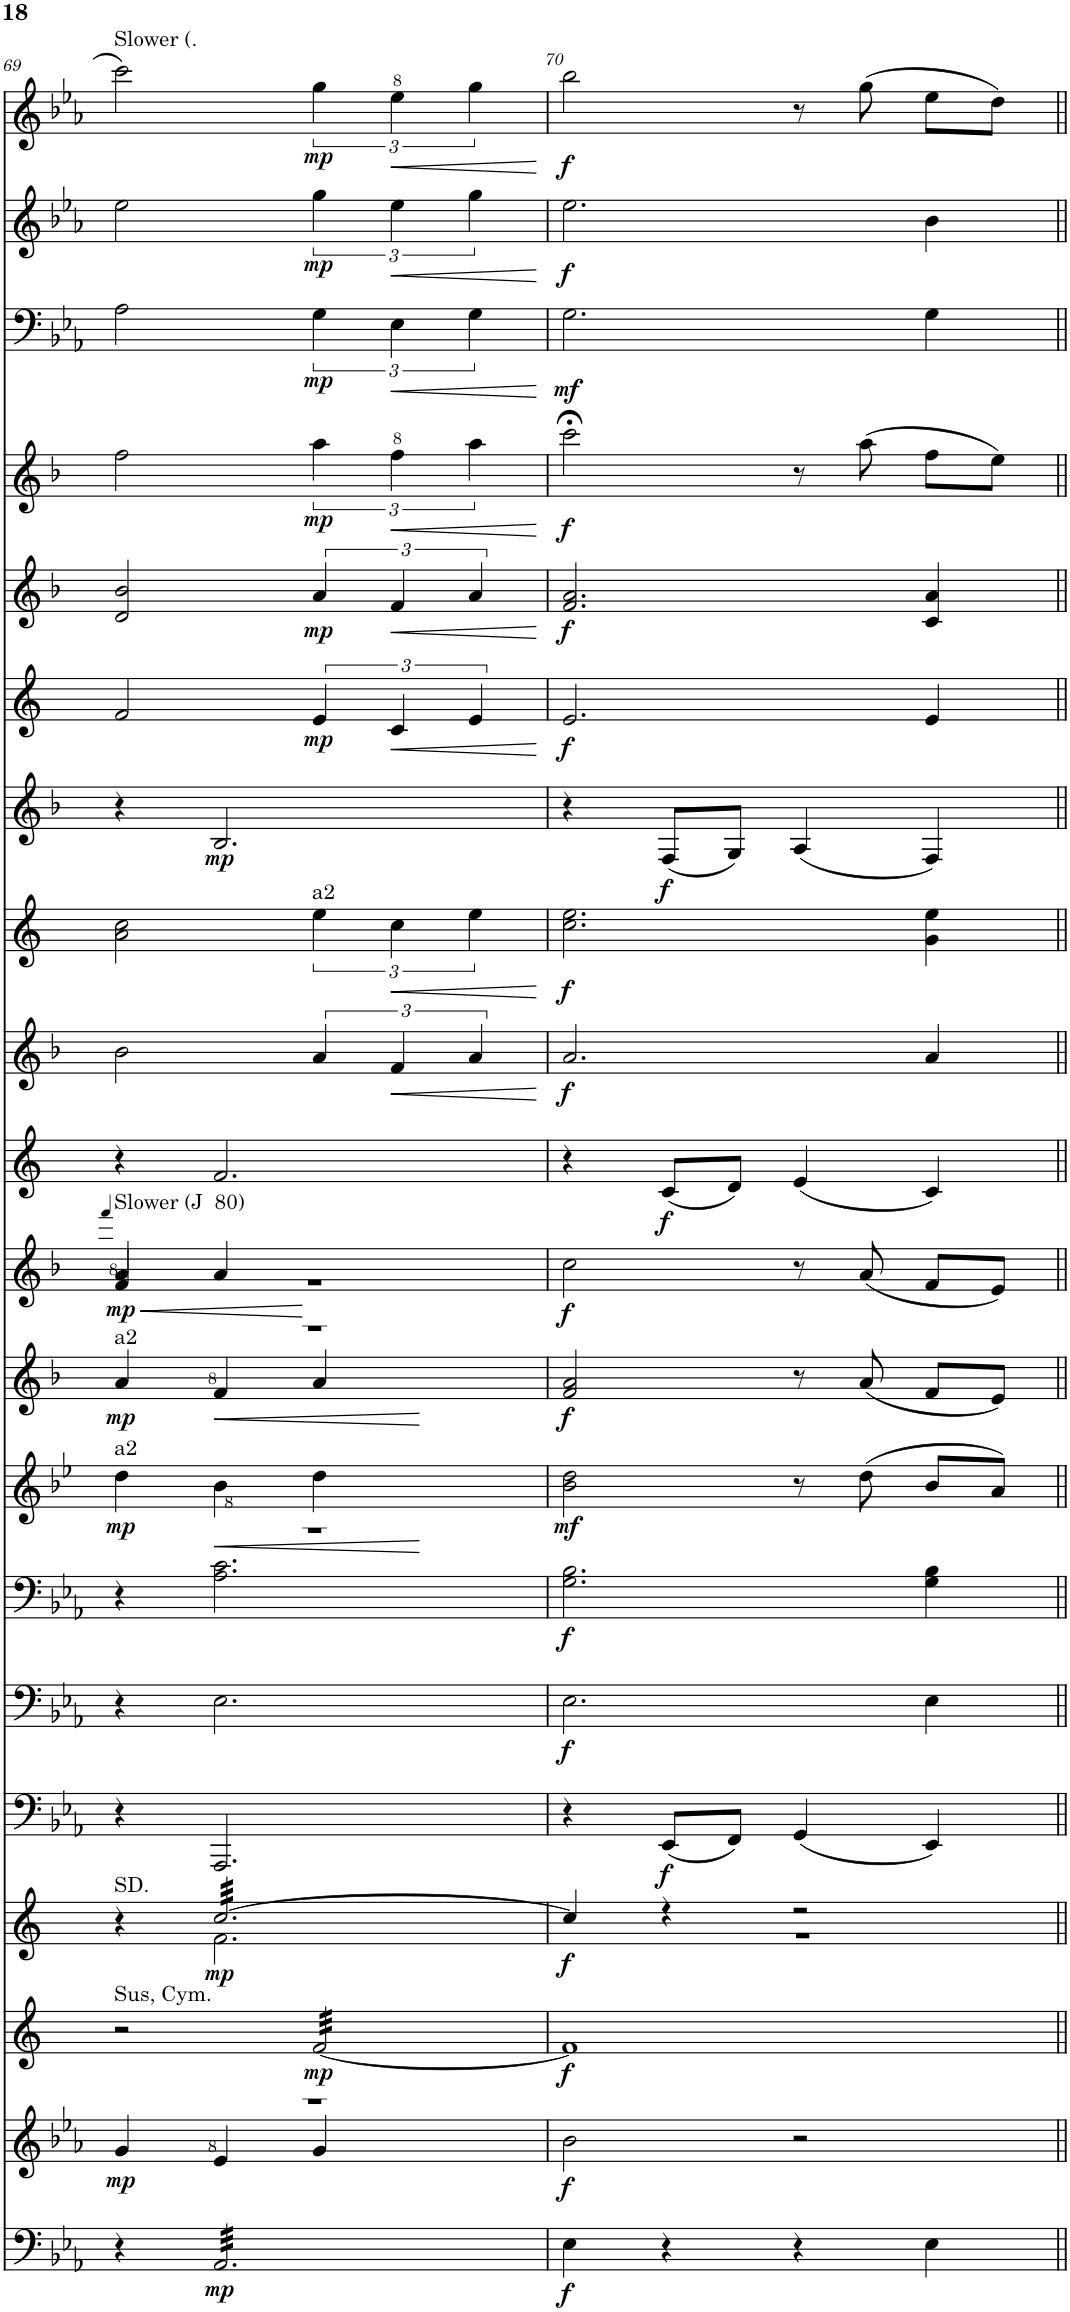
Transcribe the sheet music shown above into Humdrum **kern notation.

**kern	**dynam	**kern	**dynam	**kern	**dynam	**kern	**dynam	**kern	**dynam	**kern	**dynam	**kern	**dynam	**kern	**dynam	**kern	**dynam	**kern	**dynam	**kern	**dynam	**kern	**dynam	**kern	**dynam	**kern	**dynam	**kern	**dynam	**kern	**dynam	**kern	**dynam	**kern	**dynam	**kern	**dynam	**kern	**dynam
*part20	*part20	*part19	*part19	*part18	*part18	*part17	*part17	*part16	*part16	*part15	*part15	*part14	*part14	*part13	*part13	*part12	*part12	*part11	*part11	*part10	*part10	*part9	*part9	*part8	*part8	*part7	*part7	*part6	*part6	*part5	*part5	*part4	*part4	*part3	*part3	*part2	*part2	*part1	*part1
*staff20	*staff20	*staff19	*staff19	*staff18	*staff18	*staff17	*staff17	*staff16	*staff16	*staff15	*staff15	*staff14	*staff14	*staff13	*staff13	*staff12	*staff12	*staff11	*staff11	*staff10	*staff10	*staff9	*staff9	*staff8	*staff8	*staff7	*staff7	*staff6	*staff6	*staff5	*staff5	*staff4	*staff4	*staff3	*staff3	*staff2	*staff2	*staff1	*staff1
*I"part 19	*	*I"part 18	*	*I"part 17	*	*I"part 16	*	*I"part 15	*	*I"part 14	*	*I"part 13	*	*I"part 12	*	*I"part 11	*	*I"part 10	*	*I"part 9	*	*I"part 8	*	*I"part 7	*	*I"part 6	*	*I"part 5	*	*I"part 4	*	*I"part 3	*	*I"part 2	*	*I"part 1	*	*I"part 0	*
!!LO:PB:g=z
*clefF4	*	*clefG2	*	*clefX	*	*clefX	*	*clefF4	*	*clefF4	*	*clefF4	*	*clefG2	*	*clefG2	*	*clefG2	*	*clefG2	*	*clefG2	*	*clefG2	*	*clefG2	*	*clefG2	*	*clefG2	*	*clefG2	*	*clefF4	*	*clefG2	*	*clefG2	*
*	*	*	*	*Trd-2c-3	*	*Trd-2c-3	*	*	*	*	*	*	*	*Trd-3c-5	*	*Trd1c2	*	*Trd1c2	*	*Trd-2c-3	*	*Trd1c2	*	*Trd-2c-3	*	*Trd1c2	*	*Trd-2c-3	*	*Trd1c2	*	*Trd1c2	*	*	*	*	*	*	*
*k[b-e-a-]	*	*k[b-e-a-]	*	*k[]	*	*k[]	*	*k[b-e-a-]	*	*k[b-e-a-]	*	*k[b-e-a-]	*	*k[b-e-]	*	*k[b-]	*	*k[b-]	*	*k[]	*	*k[b-]	*	*k[]	*	*k[b-]	*	*k[]	*	*k[b-]	*	*k[b-]	*	*k[b-e-a-]	*	*k[b-e-a-]	*	*k[b-e-a-]	*
*M4/4	*	*M4/4	*	*M4/4	*	*M4/4	*	*M4/4	*	*M4/4	*	*M4/4	*	*M4/4	*	*M4/4	*	*M4/4	*	*M4/4	*	*M4/4	*	*M4/4	*	*M4/4	*	*M4/4	*	*M4/4	*	*M4/4	*	*M4/4	*	*M4/4	*	*M4/4	*
=69	=69	=69	=69	=69	=69	=69	=69	=69	=69	=69	=69	=69	=69	=69	=69	=69	=69	=69	=69	=69	=69	=69	=69	=69	=69	=69	=69	=69	=69	=69	=69	=69	=69	=69	=69	=69	=69	=69	=69
.	.	.	.	.	.	.	.	.	.	.	.	.	.	.	.	.	.	4qfff/	.	.	.	.	.	.	.	.	.	.	.	.	.	.	.	.	.	.	.	.	.
*	*	*^	*	*	*	*^	*	*	*	*	*	*	*	*^	*	*^	*	*^	*	*	*	*	*	*	*	*	*	*	*	*	*	*	*	*	*	*	*	*	*
*	*	*	*	*	*	*	*	*	*	*	*	*	*	*	*	*	*	*	*	*	*	*	*^	*	*	*	*	*	*	*	*	*	*	*	*	*	*	*	*	*	*	*	*	*
!	!	!	!	!	!	!	!	!	!	!	!	!	!	!	!	!	!	!	!	!	!	!	!	!	!	!	!	!	!	!	!	!	!	!	!	!	!	!	!	!	!	!	!	!LO:TX:a:t=Slower (.	!
!	!	!	!	!	!	!	!	!	!	!	!	!	!	!	!	!	!	!	!	!	!	!LO:TX:a:t=Slower (J  80)	!	!	!	!	!	!	!	!	!	!	!	!	!	!	!	!	!	!	!	!	!	!	!
!	!	!	!	!	!	!	!	!	!	!	!	!	!	!	!	!	!	!	!LO:TX:a:t=a2	!	!	!	!	!	!	!	!	!	!	!	!	!	!	!	!	!	!	!	!	!	!	!	!	!	!
!	!	!	!	!	!	!	!	!	!	!	!	!	!	!	!	!LO:TX:a:t=a2	!	!	!	!	!	!	!	!	!	!	!	!	!	!	!	!	!	!	!	!	!	!	!	!	!	!	!	!	!
!	!	!	!	!	!	!	!LO:TX:a:t=SD.	!	!	!	!	!	!	!	!	!	!	!	!	!	!	!	!	!	!	!	!	!	!	!	!	!	!	!	!	!	!	!	!	!	!	!	!	!	!
!	!	!	!	!	!LO:TX:a:t=Sus, Cym.	!	!	!	!	!	!	!	!	!	!	!	!	!	!	!	!	!	!	!	!	!	!	!	!	!	!	!	!	!	!	!	!	!	!	!	!	!	!	!	!
!	!	!	!	!LO:DY:b	!	!	!	!	!	!	!	!	!	!	!	!	!	!LO:DY:b	!	!	!LO:DY:b	!	!	!	!LO:DY:b	!	!	!	!	!	!	!	!	!	!	!	!	!	!	!	!	!	!	!	!
4r	.	1r	4g/	mp	2r	.	4r	4ryy	.	4r	.	4r	.	4r	.	4dd\	1r	mp	1r	4a/	mp	4f/	1r	4a/	mp	4r	.	2b-\	.	2a\ 2cc\	.	4r	.	2f/	.	2d/ 2b-/	.	2ff\	.	2A-\	.	2ee-\	.	2ccc\	.
!	!LO:DY:b	!	!	!	!	!	!	!	!LO:DY:b	!	!	!	!	!	!	!	!	!	!	!	!	!	!	!	!	!	!	!	!	!	!	!	!LO:DY:b	!	!	!	!	!	!	!	!	!	!	!	!
*tremolo	*	*	*	*	*	*	*	*	*	*	*	*	*	*	*	*	*	*	*	*	*	*	*	*	*	*	*	*	*	*	*	*	*	*	*	*	*	*	*	*	*	*	*	*	*
*	*	*	*	*	*	*	*tremolo	*	*	*	*	*	*	*	*	*	*	*	*	*	*	*	*	*	*	*	*	*	*	*	*	*	*	*	*	*	*	*	*	*	*	*	*	*	*
32AA-/LLL	mp	.	4e-/	.	.	.	[32cc/LLL	2.f\	mp	2.AAA-/	.	2.E-\	.	2.A-\ 2.c\	.	4b-\	.	.	.	4f/	.	2.ryy	.	4a/	.	2.f/	.	.	.	.	.	2.B-/	mp	.	.	.	.	.	.	.	.	.	.	.	.
32AA-/	.	.	.	.	.	.	32cc/	.	.	.	.	.	.	.	.	.	.	.	.	.	.	.	.	.	.	.	.	.	.	.	.	.	.	.	.	.	.	.	.	.	.	.	.	.	.
32AA-/	.	.	.	.	.	.	32cc/	.	.	.	.	.	.	.	.	.	.	.	.	.	.	.	.	.	.	.	.	.	.	.	.	.	.	.	.	.	.	.	.	.	.	.	.	.	.
32AA-/	.	.	.	.	.	.	32cc/	.	.	.	.	.	.	.	.	.	.	.	.	.	.	.	.	.	.	.	.	.	.	.	.	.	.	.	.	.	.	.	.	.	.	.	.	.	.
32AA-/	.	.	.	.	.	.	32cc/	.	.	.	.	.	.	.	.	.	.	.	.	.	.	.	.	.	.	.	.	.	.	.	.	.	.	.	.	.	.	.	.	.	.	.	.	.	.
32AA-/	.	.	.	.	.	.	32cc/	.	.	.	.	.	.	.	.	.	.	.	.	.	.	.	.	.	.	.	.	.	.	.	.	.	.	.	.	.	.	.	.	.	.	.	.	.	.
32AA-/	.	.	.	.	.	.	32cc/	.	.	.	.	.	.	.	.	.	.	.	.	.	.	.	.	.	.	.	.	.	.	.	.	.	.	.	.	.	.	.	.	.	.	.	.	.	.
32AA-/	.	.	.	.	.	.	32cc/	.	.	.	.	.	.	.	.	.	.	.	.	.	.	.	.	.	.	.	.	.	.	.	.	.	.	.	.	.	.	.	.	.	.	.	.	.	.
!	!	!	!	!	!	!	!	!	!	!	!	!	!	!	!	!	!	!	!	!	!	!	!	!	!	!	!	!	!	!LO:TX:a:t=a2	!	!	!	!	!	!	!	!	!	!	!	!	!	!	!
!	!	!	!	!	!	!LO:DY:b	!	!	!	!	!	!	!	!	!	!	!	!	!	!	!	!	!	!	!	!	!	!	!	!	!	!	!	!	!LO:DY:b	!	!LO:DY:b	!	!LO:DY:b	!	!LO:DY:b	!	!LO:DY:b	!	!LO:DY:b
*	*	*	*	*	*tremolo	*	*	*	*	*	*	*	*	*	*	*	*	*	*	*	*	*	*	*	*	*	*	*	*	*	*	*	*	*	*	*	*	*	*	*	*	*	*	*	*
32AA-/	.	.	4g/	.	[32f/LLL	mp	32cc/	.	.	.	.	.	.	.	.	4dd\	.	.	.	4a/	.	.	.	2ryy	.	.	.	6a/	.	6ee\	.	.	.	6e/	mp	6a/	mp	6aa\	mp	6G\	mp	6gg\	mp	6gg\	mp
32AA-/	.	.	.	.	32f/	.	32cc/	.	.	.	.	.	.	.	.	.	.	.	.	.	.	.	.	.	.	.	.	.	.	.	.	.	.	.	.	.	.	.	.	.	.	.	.	.	.
32AA-/	.	.	.	.	32f/	.	32cc/	.	.	.	.	.	.	.	.	.	.	.	.	.	.	.	.	.	.	.	.	.	.	.	.	.	.	.	.	.	.	.	.	.	.	.	.	.	.
32AA-/	.	.	.	.	32f/	.	32cc/	.	.	.	.	.	.	.	.	.	.	.	.	.	.	.	.	.	.	.	.	.	.	.	.	.	.	.	.	.	.	.	.	.	.	.	.	.	.
32AA-/	.	.	.	.	32f/	.	32cc/	.	.	.	.	.	.	.	.	.	.	.	.	.	.	.	.	.	.	.	.	.	.	.	.	.	.	.	.	.	.	.	.	.	.	.	.	.	.
32AA-/	.	.	.	.	32f/	.	32cc/	.	.	.	.	.	.	.	.	.	.	.	.	.	.	.	.	.	.	.	.	.	.	.	.	.	.	.	.	.	.	.	.	.	.	.	.	.	.
!	!	!	!	!	!	!	!	!	!	!	!	!	!	!	!	!	!	!	!	!	!	!	!	!	!	!	!	!	!LO:HP:b	!	!LO:HP:b	!	!	!	!LO:HP:b	!	!LO:HP:b	!	!LO:HP:b	!	!LO:HP:b	!	!LO:HP:b	!	!LO:HP:b
.	.	.	.	.	.	.	.	.	.	.	.	.	.	.	.	.	.	.	.	.	.	.	.	.	.	.	.	6f/	<	6cc\	<	.	.	6c/	<	6f/	<	6ff\	<	6E-\	<	6ee-\	<	6ee-\	<
32AA-/	.	.	.	.	32f/	.	32cc/	.	.	.	.	.	.	.	.	.	.	.	.	.	.	.	.	.	.	.	.	.	.	.	.	.	.	.	.	.	.	.	.	.	.	.	.	.	.
32AA-/	.	.	.	.	32f/	.	32cc/	.	.	.	.	.	.	.	.	.	.	.	.	.	.	.	.	.	.	.	.	.	.	.	.	.	.	.	.	.	.	.	.	.	.	.	.	.	.
32AA-/	.	.	4ryy	.	32f/	.	32cc/	.	.	.	.	.	.	.	.	4ryy	.	.	.	4ryy	.	.	.	.	.	.	.	.	.	.	.	.	.	.	.	.	.	.	.	.	.	.	.	.	.
32AA-/	.	.	.	.	32f/	.	32cc/	.	.	.	.	.	.	.	.	.	.	.	.	.	.	.	.	.	.	.	.	.	.	.	.	.	.	.	.	.	.	.	.	.	.	.	.	.	.
32AA-/	.	.	.	.	32f/	.	32cc/	.	.	.	.	.	.	.	.	.	.	.	.	.	.	.	.	.	.	.	.	.	.	.	.	.	.	.	.	.	.	.	.	.	.	.	.	.	.
.	.	.	.	.	.	.	.	.	.	.	.	.	.	.	.	.	.	.	.	.	.	.	.	.	.	.	.	6a/	.	6ee\	.	.	.	6e/	.	6a/	.	6aa\	.	6G\	.	6gg\	.	6gg\	.
32AA-/	.	.	.	.	32f/	.	32cc/	.	.	.	.	.	.	.	.	.	.	.	.	.	.	.	.	.	.	.	.	.	.	.	.	.	.	.	.	.	.	.	.	.	.	.	.	.	.
32AA-/	.	.	.	.	32f/	.	32cc/	.	.	.	.	.	.	.	.	.	.	.	.	.	.	.	.	.	.	.	.	.	.	.	.	.	.	.	.	.	.	.	.	.	.	.	.	.	.
32AA-/	.	.	.	.	32f/	.	32cc/	.	.	.	.	.	.	.	.	.	.	.	.	.	.	.	.	.	.	.	.	.	.	.	.	.	.	.	.	.	.	.	.	.	.	.	.	.	.
32AA-/	.	.	.	.	32f/	.	32cc/	.	.	.	.	.	.	.	.	.	.	.	.	.	.	.	.	.	.	.	.	.	.	.	.	.	.	.	.	.	.	.	.	.	.	.	.	.	.
32AA-/JJJ	.	.	.	.	32f/JJJ	.	32cc/JJJ	.	.	.	.	.	.	.	.	.	.	.	.	.	.	.	.	.	.	.	.	.	.	.	.	.	.	.	.	.	.	.	.	.	.	.	.	.	.
*	*	*	*	*	*	*	*Xtremolo	*	*	*	*	*	*	*	*	*	*	*	*	*	*	*	*	*	*	*	*	*	*	*	*	*	*	*	*	*	*	*	*	*	*	*	*	*	*
*	*	*	*	*	*Xtremolo	*	*	*	*	*	*	*	*	*	*	*	*	*	*	*	*	*	*	*	*	*	*	*	*	*	*	*	*	*	*	*	*	*	*	*	*	*	*	*	*
*Xtremolo	*	*	*	*	*	*	*	*	*	*	*	*	*	*	*	*	*	*	*	*	*	*	*	*	*	*	*	*	*	*	*	*	*	*	*	*	*	*	*	*	*	*	*	*	*
*	*	*	*	*	*	*	*	*	*	*	*	*	*	*	*	*v	*v	*	*	*	*	*v	*v	*v	*	*	*	*	*	*	*	*	*	*	*	*	*	*	*	*	*	*	*	*	*
*	*	*v	*v	*	*	*	*v	*v	*	*	*	*	*	*	*	*	*	*v	*v	*	*	*	*	*	*	*	*	*	*	*	*	*	*	*	*	*	*	*	*	*	*	*
.	.	.	.	.	.	.	.	.	.	.	.	.	.	.	.	.	.	.	.	.	.	.	[	.	[	.	.	.	[	.	[	.	[	.	[	.	[	.	[
=70	=70	=70	=70	=70	=70	=70	=70	=70	=70	=70	=70	=70	=70	=70	=70	=70	=70	=70	=70	=70	=70	=70	=70	=70	=70	=70	=70	=70	=70	=70	=70	=70	=70	=70	=70	=70	=70	=70	=70
*	*	*	*	*	*	*^	*	*	*	*	*	*	*	*	*	*	*	*	*	*	*	*	*	*	*	*	*	*	*	*	*	*	*	*	*	*	*	*	*
!	!LO:DY:b	!	!LO:DY:b	!	!LO:DY:b	!	!	!LO:DY:b	!	!	!	!LO:DY:b	!	!LO:DY:b	!	!LO:DY:b	!	!LO:DY:b	!	!LO:DY:b	!	!	!	!LO:DY:b	!	!LO:DY:b	!	!	!	!LO:DY:b	!	!LO:DY:b	!	!LO:DY:b	!	!LO:DY:b	!	!LO:DY:b	!	!LO:DY:b
4E-\	f	2b-\	f	1f]	f	4cc/]	1r	f	4r	.	2.E-\	f	2.G\ 2.B-\	f	2b-\ 2dd\	mf	2f/ 2a/	f	2cc\	f	4r	.	2.a/	f	2.cc\ 2.ee\	f	4r	.	2.e/	f	2.f/ 2.a/	f	2ccc;<\	f	2.G\	mf	2.ee-\	f	2bb-\	f
!	!	!	!	!	!	!	!	!	!	!LO:DY:b	!	!	!	!	!	!	!	!	!	!	!	!LO:DY:b	!	!	!	!	!	!LO:DY:b	!	!	!	!	!	!	!	!	!	!	!	!
4r	.	.	.	.	.	4r	.	.	(8EE-/L	f	.	.	.	.	.	.	.	.	.	.	(8c/L	f	.	.	.	.	(8F/L	f	.	.	.	.	.	.	.	.	.	.	.	.
.	.	.	.	.	.	.	.	.	8FF/J)	.	.	.	.	.	.	.	.	.	.	.	8d/J)	.	.	.	.	.	8G/J)	.	.	.	.	.	.	.	.	.	.	.	.	.
4r	.	2r	.	.	.	2r	.	.	(4GG/	.	.	.	.	.	8r	.	8r	.	8r	.	(4e/	.	.	.	.	.	(4A/	.	.	.	.	.	8r	.	.	.	.	.	8r	.
.	.	.	.	.	.	.	.	.	.	.	.	.	.	.	(8dd\	.	(8a/	.	(8a/	.	.	.	.	.	.	.	.	.	.	.	.	.	(8aa\	.	.	.	.	.	(8gg\	.
4E-\	.	.	.	.	.	.	.	.	4EE-/)	.	4E-\	.	4G\ 4B-\	.	8b-/L	.	8f/L	.	8f/L	.	4c/)	.	4a/	.	4g\ 4ee\	.	4F/)	.	4e/	.	4c/ 4a/	.	8ff\L	.	4G\	.	4b-\	.	8ee-\L	.
.	.	.	.	.	.	.	.	.	.	.	.	.	.	.	8a/J)	.	8e/J)	.	8e/J)	.	.	.	.	.	.	.	.	.	.	.	.	.	8ee\J)	.	.	.	.	.	8dd\J)	.
*	*	*	*	*	*	*v	*v	*	*	*	*	*	*	*	*	*	*	*	*	*	*	*	*	*	*	*	*	*	*	*	*	*	*	*	*	*	*	*	*	*
=||	=||	=||	=||	=||	=||	=||	=||	=||	=||	=||	=||	=||	=||	=||	=||	=||	=||	=||	=||	=||	=||	=||	=||	=||	=||	=||	=||	=||	=||	=||	=||	=||	=||	=||	=||	=||	=||	=||	=||
*-	*-	*-	*-	*-	*-	*-	*-	*-	*-	*-	*-	*-	*-	*-	*-	*-	*-	*-	*-	*-	*-	*-	*-	*-	*-	*-	*-	*-	*-	*-	*-	*-	*-	*-	*-	*-	*-	*-	*-
